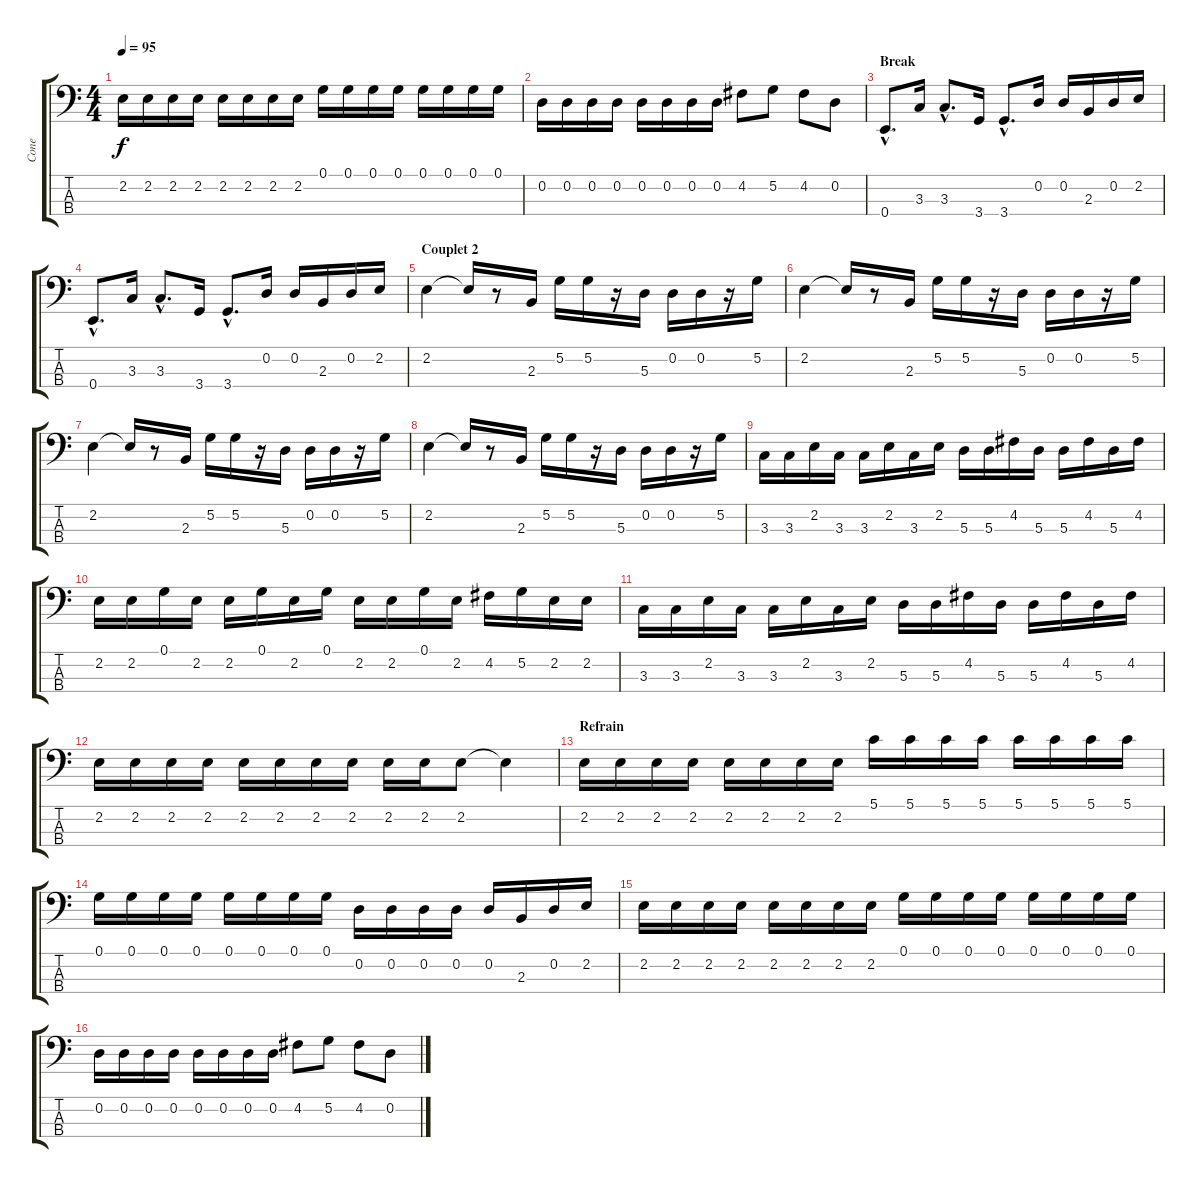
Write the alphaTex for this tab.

\track ("Cone" "Cone") {instrument electricbasspick}
\staff {score tabs}
\tuning (G2 D2 A1 E1) {hide}
\ts (4 4)
\tempo 95
\clef f4
\ks c
2.2.16{dy f} 2.2.16 2.2.16 2.2.16 2.2.16 2.2.16 2.2.16 2.2.16 0.1.16 0.1.16 0.1.16 0.1.16 0.1.16 0.1.16 0.1.16 0.1.16 |
0.2.16 0.2.16 0.2.16 0.2.16 0.2.16 0.2.16 0.2.16 0.2.16 4.2.8 5.2.8 4.2.8 0.2.8 |
\section ("" "Break")
0.4{hac}.8{d} 3.3.16 3.3{hac}.8{d} 3.4.16 3.4{hac}.8{d} 0.2.16 0.2.16 2.3.16 0.2.16 2.2.16 |
0.4{hac}.8{d} 3.3.16 3.3{hac}.8{d} 3.4.16 3.4{hac}.8{d} 0.2.16 0.2.16 2.3.16 0.2.16 2.2.16 |
\section ("" "Couplet 2")
2.2.4 2.2{t}.16 r.8 2.3.16 5.2.16 5.2.16 r.16 5.3.16 0.2.16 0.2.16 r.16 5.2.16 |
2.2.4 2.2{t}.16 r.8 2.3.16 5.2.16 5.2.16 r.16 5.3.16 0.2.16 0.2.16 r.16 5.2.16 |
2.2.4 2.2{t}.16 r.8 2.3.16 5.2.16 5.2.16 r.16 5.3.16 0.2.16 0.2.16 r.16 5.2.16 |
2.2.4 2.2{t}.16 r.8 2.3.16 5.2.16 5.2.16 r.16 5.3.16 0.2.16 0.2.16 r.16 5.2.16 |
3.3.16 3.3.16 2.2.16 3.3.16 3.3.16 2.2.16 3.3.16 2.2.16 5.3.16 5.3.16 4.2.16 5.3.16 5.3.16 4.2.16 5.3.16 4.2.16 |
2.2.16 2.2.16 0.1.16 2.2.16 2.2.16 0.1.16 2.2.16 0.1.16 2.2.16 2.2.16 0.1.16 2.2.16 4.2.16 5.2.16 2.2.16 2.2.16 |
3.3.16 3.3.16 2.2.16 3.3.16 3.3.16 2.2.16 3.3.16 2.2.16 5.3.16 5.3.16 4.2.16 5.3.16 5.3.16 4.2.16 5.3.16 4.2.16 |
2.2.16 2.2.16 2.2.16 2.2.16 2.2.16 2.2.16 2.2.16 2.2.16 2.2.16 2.2.16 2.2.8 2.2{t}.4 |
\section ("" "Refrain")
2.2.16 2.2.16 2.2.16 2.2.16 2.2.16 2.2.16 2.2.16 2.2.16 5.1.16 5.1.16 5.1.16 5.1.16 5.1.16 5.1.16 5.1.16 5.1.16 |
0.1.16 0.1.16 0.1.16 0.1.16 0.1.16 0.1.16 0.1.16 0.1.16 0.2.16 0.2.16 0.2.16 0.2.16 0.2.16 2.3.16 0.2.16 2.2.16 |
2.2.16 2.2.16 2.2.16 2.2.16 2.2.16 2.2.16 2.2.16 2.2.16 0.1.16 0.1.16 0.1.16 0.1.16 0.1.16 0.1.16 0.1.16 0.1.16 |
0.2.16 0.2.16 0.2.16 0.2.16 0.2.16 0.2.16 0.2.16 0.2.16 4.2.8 5.2.8 4.2.8 0.2.8
